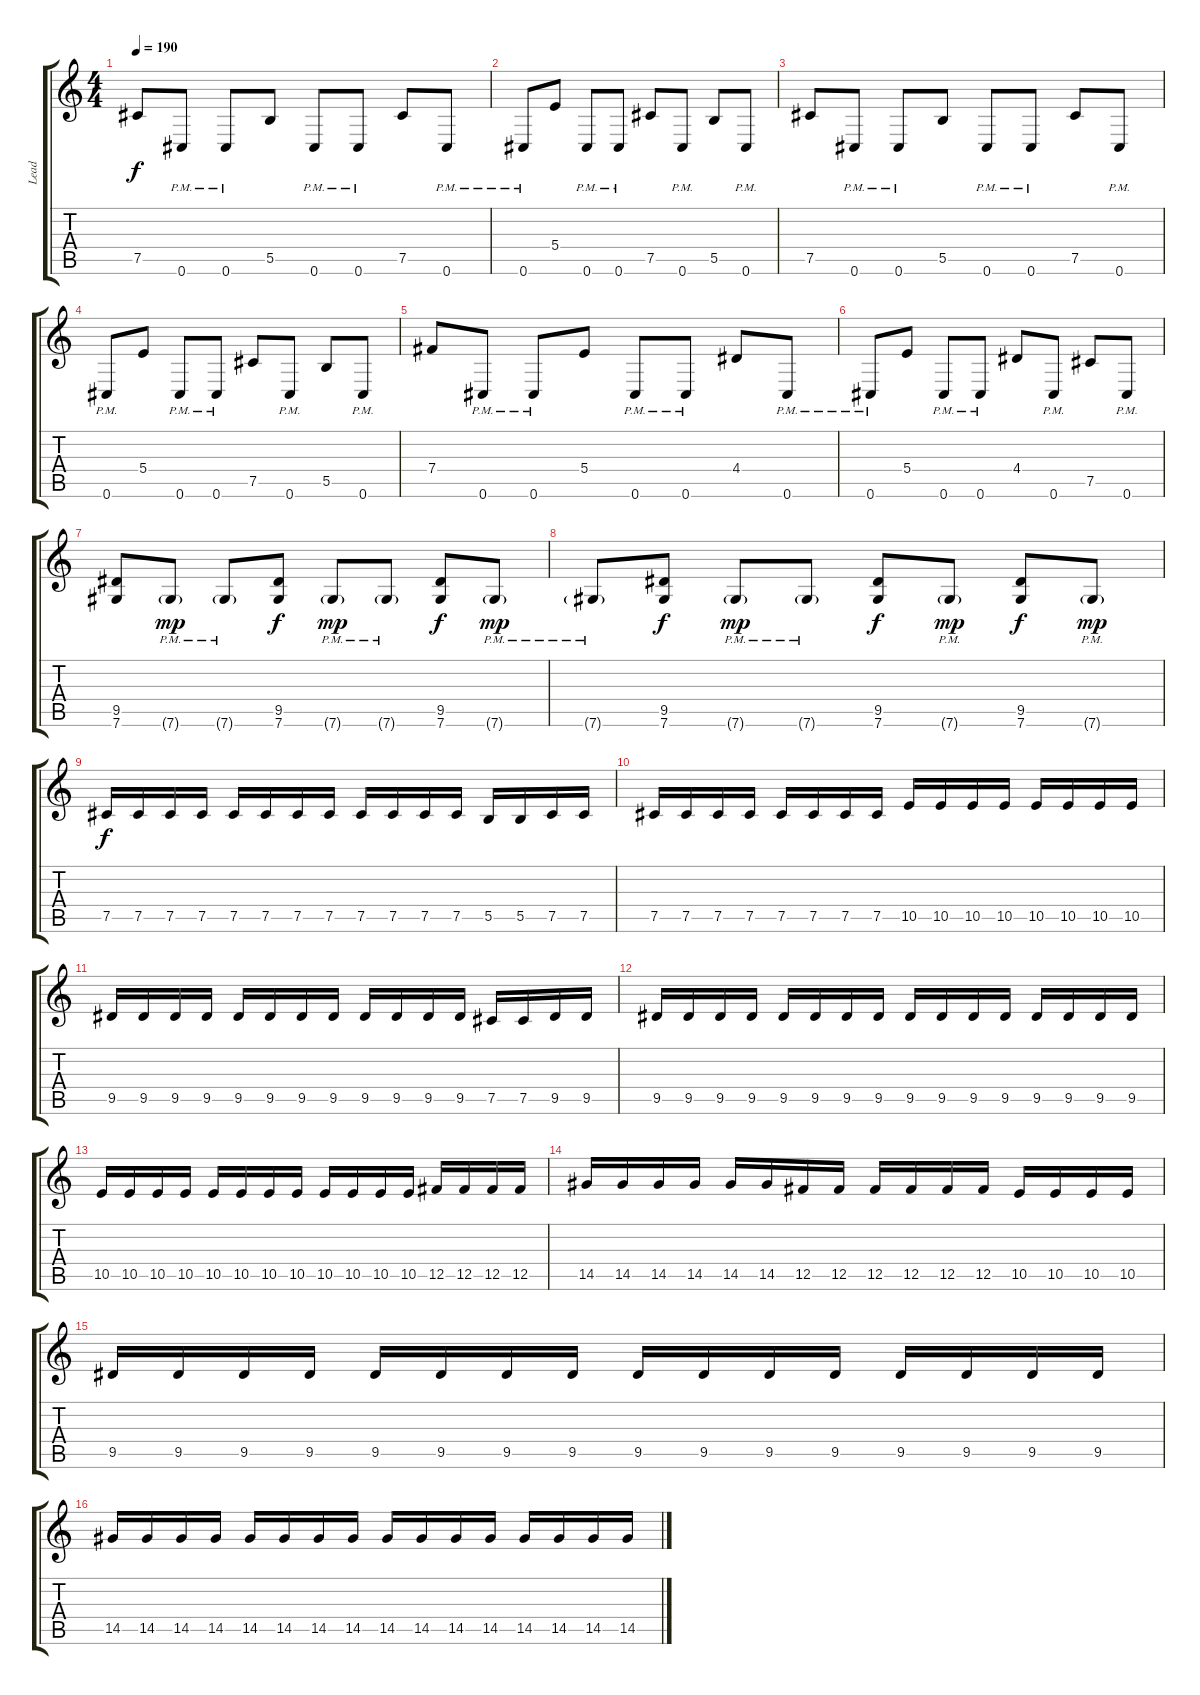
\track ("Lead" "Lead") {instrument distortionguitar}
\staff {score tabs}
\tuning (Db4 Ab3 E3 B2 Gb2 Db2) {hide}
\ts (4 4)
\tempo 190
\clef g2
\ks c
7.5.8{dy f} 0.6{pm}.8 0.6{pm}.8 5.5.8 0.6{pm}.8 0.6{pm}.8 7.5.8 0.6{pm}.8 |
0.6{pm}.8 5.4.8 0.6{pm}.8 0.6{pm}.8 7.5.8 0.6{pm}.8 5.5.8 0.6{pm}.8 |
7.5.8 0.6{pm}.8 0.6{pm}.8 5.5.8 0.6{pm}.8 0.6{pm}.8 7.5.8 0.6{pm}.8 |
0.6{pm}.8 5.4.8 0.6{pm}.8 0.6{pm}.8 7.5.8 0.6{pm}.8 5.5.8 0.6{pm}.8 |
7.4.8 0.6{pm}.8 0.6{pm}.8 5.4.8 0.6{pm}.8 0.6{pm}.8 4.4.8 0.6{pm}.8 |
0.6{pm}.8 5.4.8 0.6{pm}.8 0.6{pm}.8 4.4.8 0.6{pm}.8 7.5.8 0.6{pm}.8 |
(9.5 7.6).8 7.6{g pm}.8{dy mp} 7.6{g pm}.8 (9.5 7.6).8{dy f} 7.6{g pm}.8{dy mp} 7.6{g pm}.8 (9.5 7.6).8{dy f} 7.6{g pm}.8{dy mp} |
7.6{g pm}.8 (9.5 7.6).8{dy f} 7.6{g pm}.8{dy mp} 7.6{g pm}.8 (9.5 7.6).8{dy f} 7.6{g pm}.8{dy mp} (9.5 7.6).8{dy f} 7.6{g pm}.8{dy mp} |
7.5.16{dy f} 7.5.16 7.5.16 7.5.16 7.5.16 7.5.16 7.5.16 7.5.16 7.5.16 7.5.16 7.5.16 7.5.16 5.5.16 5.5.16 7.5.16 7.5.16 |
7.5.16 7.5.16 7.5.16 7.5.16 7.5.16 7.5.16 7.5.16 7.5.16 10.5.16 10.5.16 10.5.16 10.5.16 10.5.16 10.5.16 10.5.16 10.5.16 |
9.5.16 9.5.16 9.5.16 9.5.16 9.5.16 9.5.16 9.5.16 9.5.16 9.5.16 9.5.16 9.5.16 9.5.16 7.5.16 7.5.16 9.5.16 9.5.16 |
9.5.16 9.5.16 9.5.16 9.5.16 9.5.16 9.5.16 9.5.16 9.5.16 9.5.16 9.5.16 9.5.16 9.5.16 9.5.16 9.5.16 9.5.16 9.5.16 |
10.5.16 10.5.16 10.5.16 10.5.16 10.5.16 10.5.16 10.5.16 10.5.16 10.5.16 10.5.16 10.5.16 10.5.16 12.5.16 12.5.16 12.5.16 12.5.16 |
14.5.16 14.5.16 14.5.16 14.5.16 14.5.16 14.5.16 12.5.16 12.5.16 12.5.16 12.5.16 12.5.16 12.5.16 10.5.16 10.5.16 10.5.16 10.5.16 |
9.5.16 9.5.16 9.5.16 9.5.16 9.5.16 9.5.16 9.5.16 9.5.16 9.5.16 9.5.16 9.5.16 9.5.16 9.5.16 9.5.16 9.5.16 9.5.16 |
14.5.16 14.5.16 14.5.16 14.5.16 14.5.16 14.5.16 14.5.16 14.5.16 14.5.16 14.5.16 14.5.16 14.5.16 14.5.16 14.5.16 14.5.16 14.5.16
